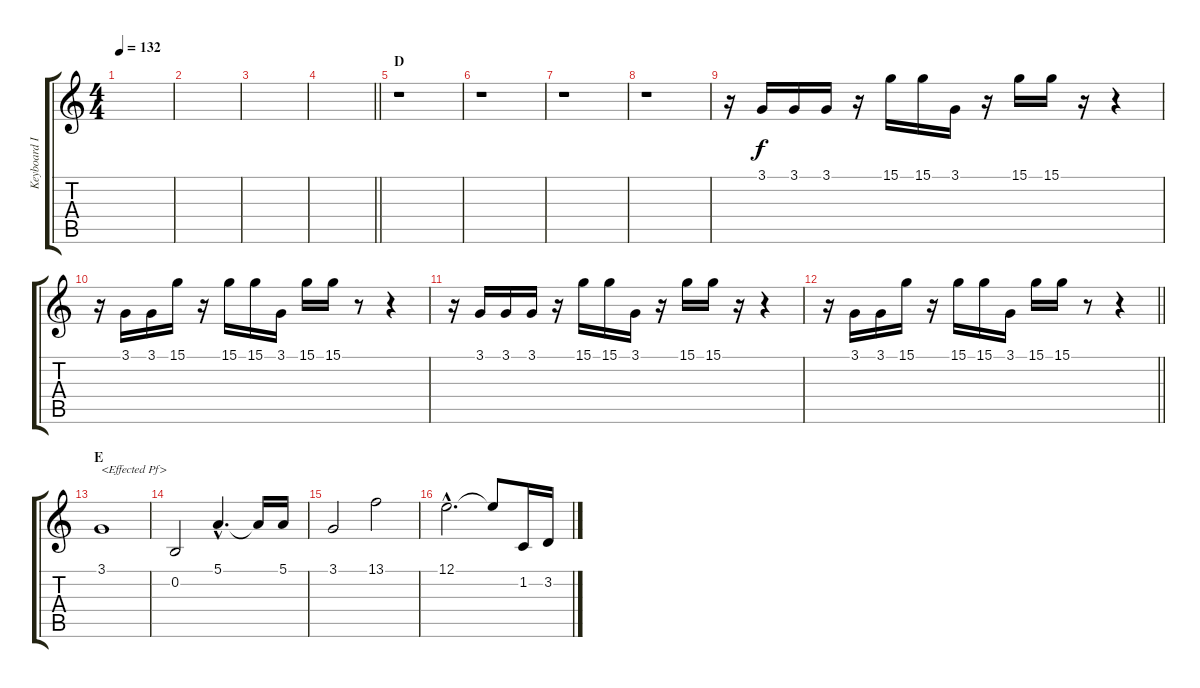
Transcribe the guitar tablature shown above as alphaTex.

\track ("Keyboard I" "Keyboard I") {instrument lead1square}
\staff {score tabs}
\tuning (E4 B3 G3 D3 A2 E2) {hide}
\ts (4 4)
\tempo 132
\clef g2
\ks c
|
|
|
\barLineRight lightlight
|
\section ("" "D")
r.1 |
r.1 |
r.1 |
r.1 |
r.16 3.1.16 3.1.16 3.1.16 r.16 15.1.16 15.1.16 3.1.16 r.16 15.1.16 15.1.16 r.16 r.4 |
r.16 3.1.16 3.1.16 15.1.16 r.16 15.1.16 15.1.16 3.1.16 15.1.16 15.1.16 r.8 r.4 |
r.16 3.1.16 3.1.16 3.1.16 r.16 15.1.16 15.1.16 3.1.16 r.16 15.1.16 15.1.16 r.16 r.4 |
\barLineRight lightlight
r.16 3.1.16 3.1.16 15.1.16 r.16 15.1.16 15.1.16 3.1.16 15.1.16 15.1.16 r.8 r.4 |
\section ("" "E")
3.1.1{txt "<Effected Pf>" instrument panflute} |
0.2.2 5.1{hac}.4{d} 5.1{t}.16 5.1.16 |
3.1.2 13.1.2 |
12.1{hac}.2{d} 12.1{t}.8 1.2.16 3.2.16
